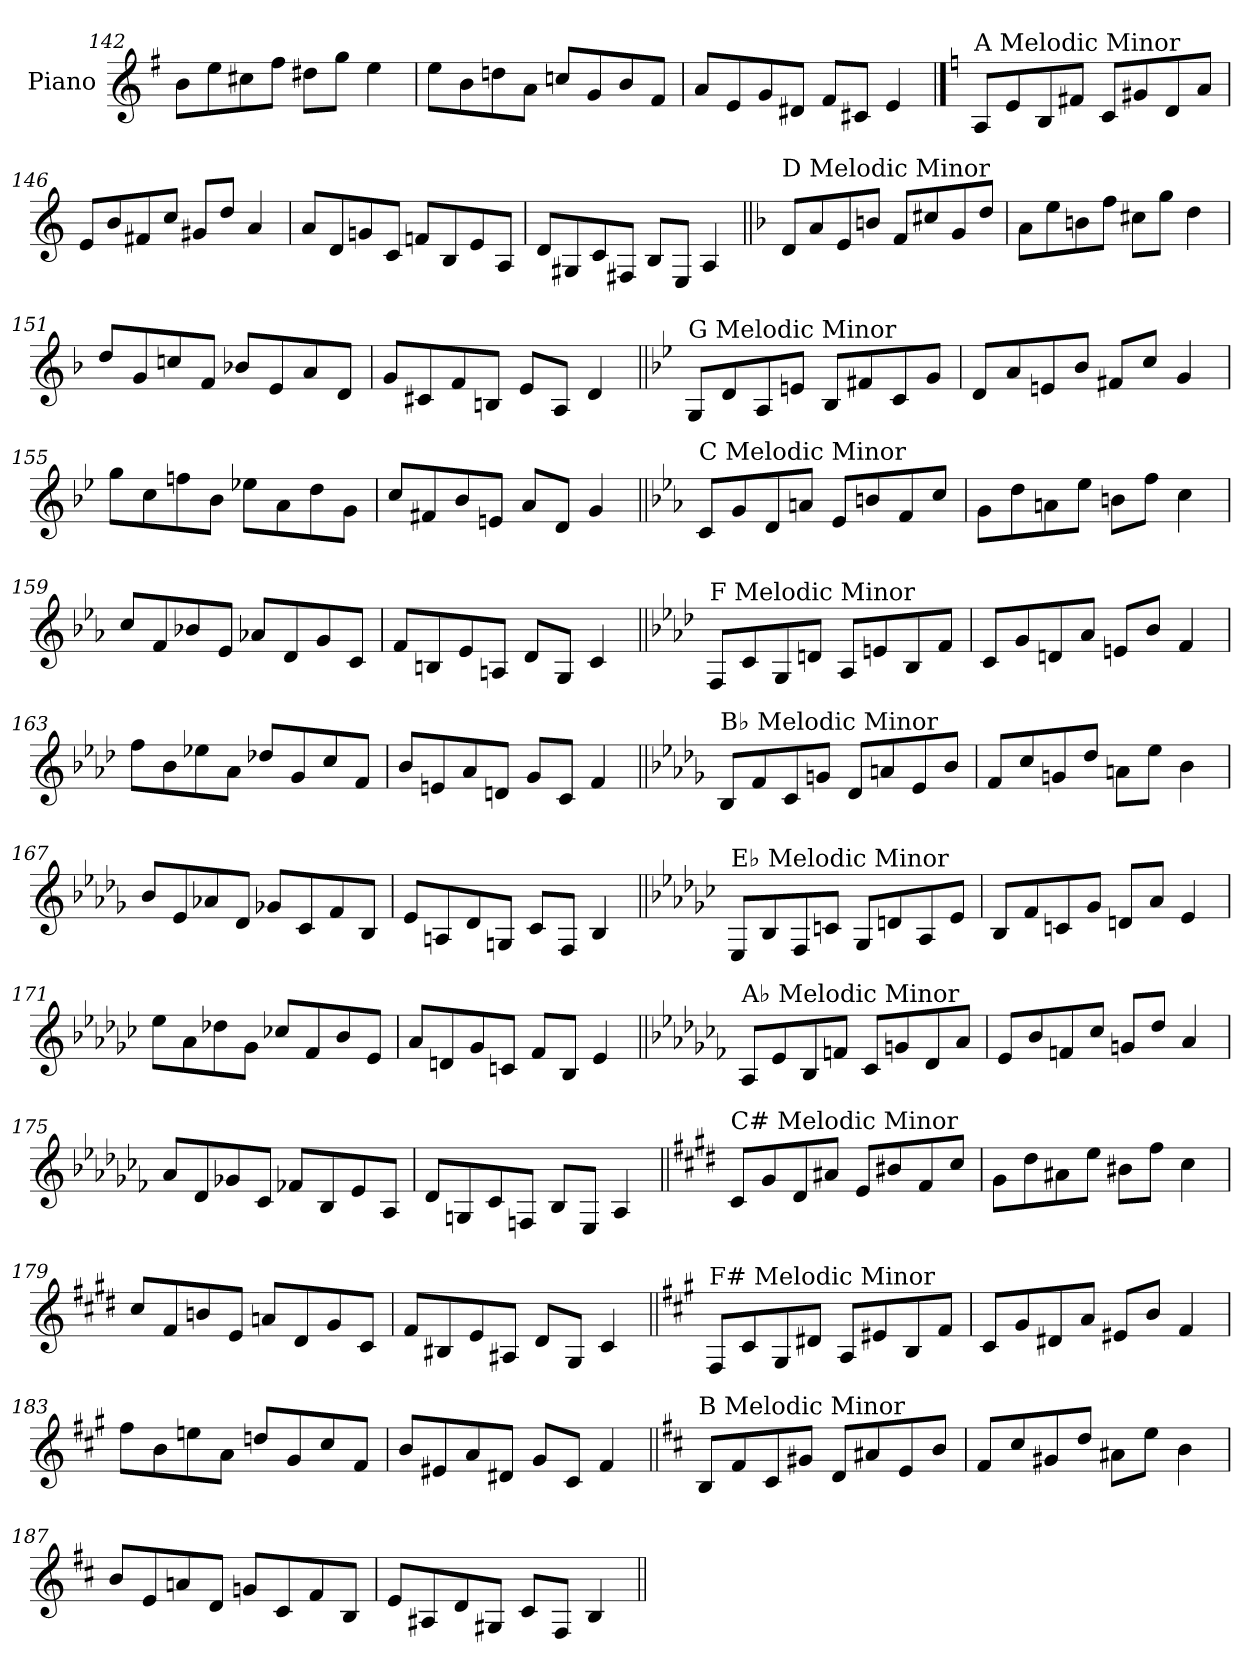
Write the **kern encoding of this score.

**kern
*part1
*staff1
*I"Piano
*I'Pno.
*clefG2
*k[f#]
=142
8b\L
8ee\
8cc#X\
8ff#\J
8dd#X\L
8gg\J
4ee\
=143
8ee\L
8b\
8ddn\
8a\J
8ccn/L
8g/
8b/
8f#/J
=144
8a/L
8e/
8g/
8d#X/J
8f#/L
8c#X/J
4e/
!!LO:PB:g=z
==145
*k[]
!LO:TX:a:t=A Melodic Minor
8A/L
8e/
8B/
8f#X/J
8c/L
8g#X/
8d/
8a/J
=146
8e/L
8b/
8f#X/
8cc/J
8g#X/L
8dd/J
4a/
=147
8a/L
8d/
8gn/
8c/J
8fn/L
8B/
8e/
8A/J
=148
8d/L
8G#X/
8c/
8F#X/J
8B/L
8E/J
4A/
!!LO:LB:g=z
=149||
*k[b-]
!LO:TX:a:t=D Melodic Minor
8d/L
8a/
8e/
8bn/J
8f/L
8cc#X/
8g/
8dd/J
=150
8a\L
8ee\
8bn\
8ff\J
8cc#X\L
8gg\J
4dd\
=151
8dd/L
8g/
8ccn/
8f/J
8b-X/L
8e/
8a/
8d/J
=152
8g/L
8c#X/
8f/
8Bn/J
8e/L
8A/J
4d/
!!LO:LB:g=z
=153||
*k[b-e-]
!LO:TX:a:t=G Melodic Minor
8G/L
8d/
8A/
8en/J
8B-/L
8f#X/
8c/
8g/J
=154
8d/L
8a/
8en/
8b-/J
8f#X/L
8cc/J
4g/
=155
8gg\L
8cc\
8ffn\
8b-\J
8ee-X\L
8a\
8dd\
8g\J
=156
8cc/L
8f#X/
8b-/
8en/J
8a/L
8d/J
4g/
!!LO:LB:g=z
=157||
*k[b-e-a-]
!LO:TX:a:t=C Melodic Minor
8c/L
8g/
8d/
8an/J
8e-/L
8bn/
8f/
8cc/J
=158
8g\L
8dd\
8an\
8ee-\J
8bn\L
8ff\J
4cc\
=159
8cc/L
8f/
8b-X/
8e-/J
8a-X/L
8d/
8g/
8c/J
=160
8f/L
8Bn/
8e-/
8An/J
8d/L
8G/J
4c/
!!LO:LB:g=z
=161||
*k[b-e-a-d-]
!LO:TX:a:t=F Melodic Minor
8F/L
8c/
8G/
8dn/J
8A-/L
8en/
8B-/
8f/J
=162
8c/L
8g/
8dn/
8a-/J
8en/L
8b-/J
4f/
=163
8ff\L
8b-\
8ee-X\
8a-\J
8dd-X/L
8g/
8cc/
8f/J
=164
8b-/L
8en/
8a-/
8dn/J
8g/L
8c/J
4f/
!!LO:LB:g=z
=165||
*k[b-e-a-d-g-]
!LO:TX:a:t=B♭ Melodic Minor
8B-/L
8f/
8c/
8gn/J
8d-/L
8an/
8e-/
8b-/J
=166
8f/L
8cc/
8gn/
8dd-/J
8an\L
8ee-\J
4b-\
=167
8b-/L
8e-/
8a-X/
8d-/J
8g-X/L
8c/
8f/
8B-/J
=168
8e-/L
8An/
8d-/
8Gn/J
8c/L
8F/J
4B-/
!!LO:LB:g=z
=169||
*k[b-e-a-d-g-c-]
!LO:TX:a:t=E♭ Melodic Minor
8E-/L
8B-/
8F/
8cn/J
8G-/L
8dn/
8A-/
8e-/J
=170
8B-/L
8f/
8cn/
8g-/J
8dn/L
8a-/J
4e-/
=171
8ee-\L
8a-\
8dd-X\
8g-\J
8cc-X/L
8f/
8b-/
8e-/J
=172
8a-/L
8dn/
8g-/
8cn/J
8f/L
8B-/J
4e-/
!!LO:LB:g=z
=173||
*k[b-e-a-d-g-c-f-]
!LO:TX:a:t=A♭ Melodic Minor
8A-/L
8e-/
8B-/
8fn/J
8c-/L
8gn/
8d-/
8a-/J
=174
8e-/L
8b-/
8fn/
8cc-/J
8gn/L
8dd-/J
4a-/
=175
8a-/L
8d-/
8g-X/
8c-/J
8f-X/L
8B-/
8e-/
8A-/J
=176
8d-/L
8Gn/
8c-/
8Fn/J
8B-/L
8E-/J
4A-/
!!LO:LB:g=z
=177||
*k[f#c#g#d#]
!LO:TX:a:t=C# Melodic Minor
8c#/L
8g#/
8d#/
8a#X/J
8e/L
8b#X/
8f#/
8cc#/J
=178
8g#\L
8dd#\
8a#X\
8ee\J
8b#X\L
8ff#\J
4cc#\
=179
8cc#/L
8f#/
8bn/
8e/J
8an/L
8d#/
8g#/
8c#/J
=180
8f#/L
8B#X/
8e/
8A#X/J
8d#/L
8G#/J
4c#/
!!LO:LB:g=z
=181||
*k[f#c#g#]
!LO:TX:a:t=F# Melodic Minor
8F#/L
8c#/
8G#/
8d#X/J
8A/L
8e#X/
8B/
8f#/J
=182
8c#/L
8g#/
8d#X/
8a/J
8e#X/L
8b/J
4f#/
=183
8ff#\L
8b\
8een\
8a\J
8ddn/L
8g#/
8cc#/
8f#/J
=184
8b/L
8e#X/
8a/
8d#X/J
8g#/L
8c#/J
4f#/
!!LO:LB:g=z
=185||
*k[f#c#]
!LO:TX:a:t=B Melodic Minor
8B/L
8f#/
8c#/
8g#X/J
8d/L
8a#X/
8e/
8b/J
=186
8f#/L
8cc#/
8g#X/
8dd/J
8a#X\L
8ee\J
4b\
=187
8b/L
8e/
8an/
8d/J
8gn/L
8c#/
8f#/
8B/J
=188
8e/L
8A#X/
8d/
8G#X/J
8c#/L
8F#/J
4B/
=||
*-
